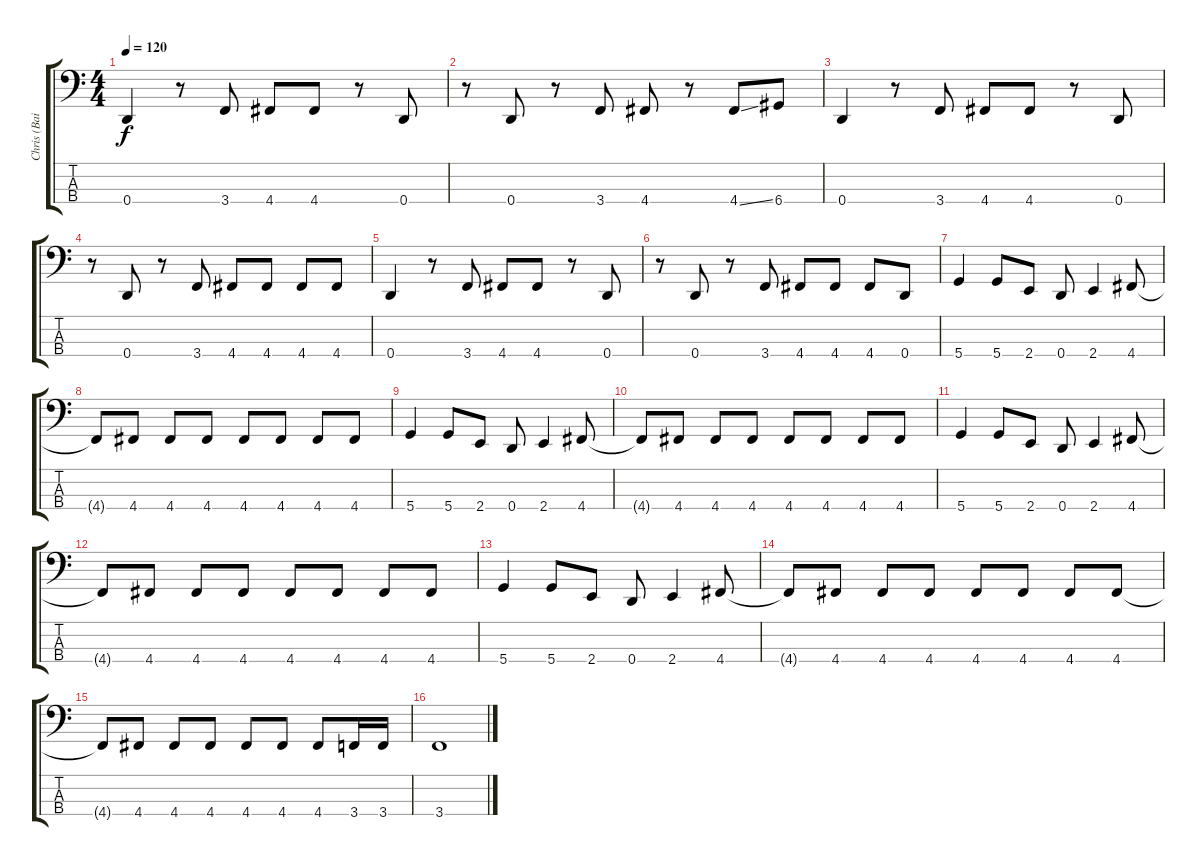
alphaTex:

\track ("Chris (Baixo)" "Chris (Bai") {instrument electricbasspick}
\staff {score tabs}
\tuning (G2 D2 A1 D1) {hide}
\ts (4 4)
\tempo 120
\clef f4
\ks c
0.4.4{dy f} r.8 3.4.8 4.4.8 4.4.8 r.8 0.4.8 |
r.8 0.4.8 r.8 3.4.8 4.4.8 r.8 4.4{ss}.8 6.4.8 |
0.4.4 r.8 3.4.8 4.4.8 4.4.8 r.8 0.4.8 |
r.8 0.4.8 r.8 3.4.8 4.4.8 4.4.8 4.4.8 4.4.8 |
0.4.4 r.8 3.4.8 4.4.8 4.4.8 r.8 0.4.8 |
r.8 0.4.8 r.8 3.4.8 4.4.8 4.4.8 4.4.8 0.4.8 |
5.4.4 5.4.8 2.4.8 0.4.8 2.4.4 4.4.8 |
4.4{t}.8 4.4.8 4.4.8 4.4.8 4.4.8 4.4.8 4.4.8 4.4.8 |
5.4.4 5.4.8 2.4.8 0.4.8 2.4.4 4.4.8 |
4.4{t}.8 4.4.8 4.4.8 4.4.8 4.4.8 4.4.8 4.4.8 4.4.8 |
5.4.4 5.4.8 2.4.8 0.4.8 2.4.4 4.4.8 |
4.4{t}.8 4.4.8 4.4.8 4.4.8 4.4.8 4.4.8 4.4.8 4.4.8 |
5.4.4 5.4.8 2.4.8 0.4.8 2.4.4 4.4.8 |
4.4{t}.8 4.4.8 4.4.8 4.4.8 4.4.8 4.4.8 4.4.8 4.4.8 |
4.4{t}.8 4.4.8 4.4.8 4.4.8 4.4.8 4.4.8 4.4.8 3.4.16 3.4.16 |
3.4.1
